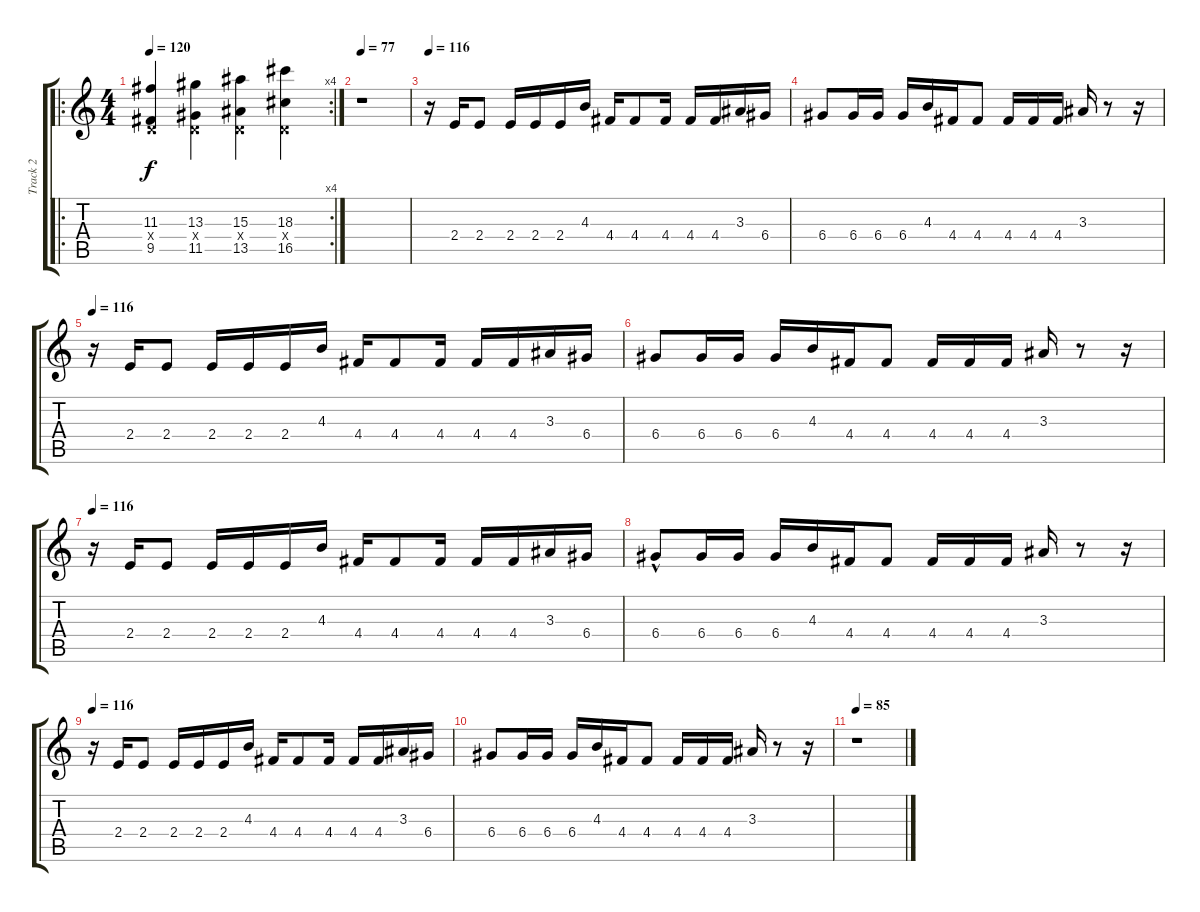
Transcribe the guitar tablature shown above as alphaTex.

\track ("Track 2" "Track 2") {instrument overdrivenguitar}
\staff {score tabs}
\tuning (E4 B3 G3 D3 A2 E2) {hide}
\ro
\rc 4
\ts (4 4)
\tempo 120
\tempo 88
\tempo 120
\clef g2
\ks c
(11.3 0.4{x} 9.5).4{dy f instrument overdrivenguitar} (13.3 0.4{x} 11.5).4 (15.3 0.4{x} 13.5).4 (18.3 0.4{x} 16.5).4 |
\tempo 77
r.1 |
\tempo 116
r.16 2.4.16 2.4.8 2.4.16 2.4.16 2.4.16 4.3.16 4.4.16 4.4.8 4.4.16 4.4.16 4.4.16 3.3.16 6.4.16 |
6.4.8 6.4.16 6.4.16 6.4.16 4.3.16 4.4.16 4.4.8 4.4.16 4.4.16 4.4.16 3.3.16 r.8 r.16 |
\tempo 116
r.16 2.4.16 2.4.8 2.4.16 2.4.16 2.4.16 4.3.16 4.4.16 4.4.8 4.4.16 4.4.16 4.4.16 3.3.16 6.4.16 |
6.4.8 6.4.16 6.4.16 6.4.16 4.3.16 4.4.16 4.4.8 4.4.16 4.4.16 4.4.16 3.3.16 r.8 r.16 |
\tempo 116
r.16 2.4.16 2.4.8 2.4.16 2.4.16 2.4.16 4.3.16 4.4.16 4.4.8 4.4.16 4.4.16 4.4.16 3.3.16 6.4.16 |
6.4{hac}.8 6.4.16 6.4.16 6.4.16 4.3.16 4.4.16 4.4.8 4.4.16 4.4.16 4.4.16 3.3.16 r.8 r.16 |
\tempo 116
r.16 2.4.16 2.4.8 2.4.16 2.4.16 2.4.16 4.3.16 4.4.16 4.4.8 4.4.16 4.4.16 4.4.16 3.3.16 6.4.16 |
6.4.8 6.4.16 6.4.16 6.4.16 4.3.16 4.4.16 4.4.8 4.4.16 4.4.16 4.4.16 3.3.16 r.8 r.16 |
\tempo 85
r.1
